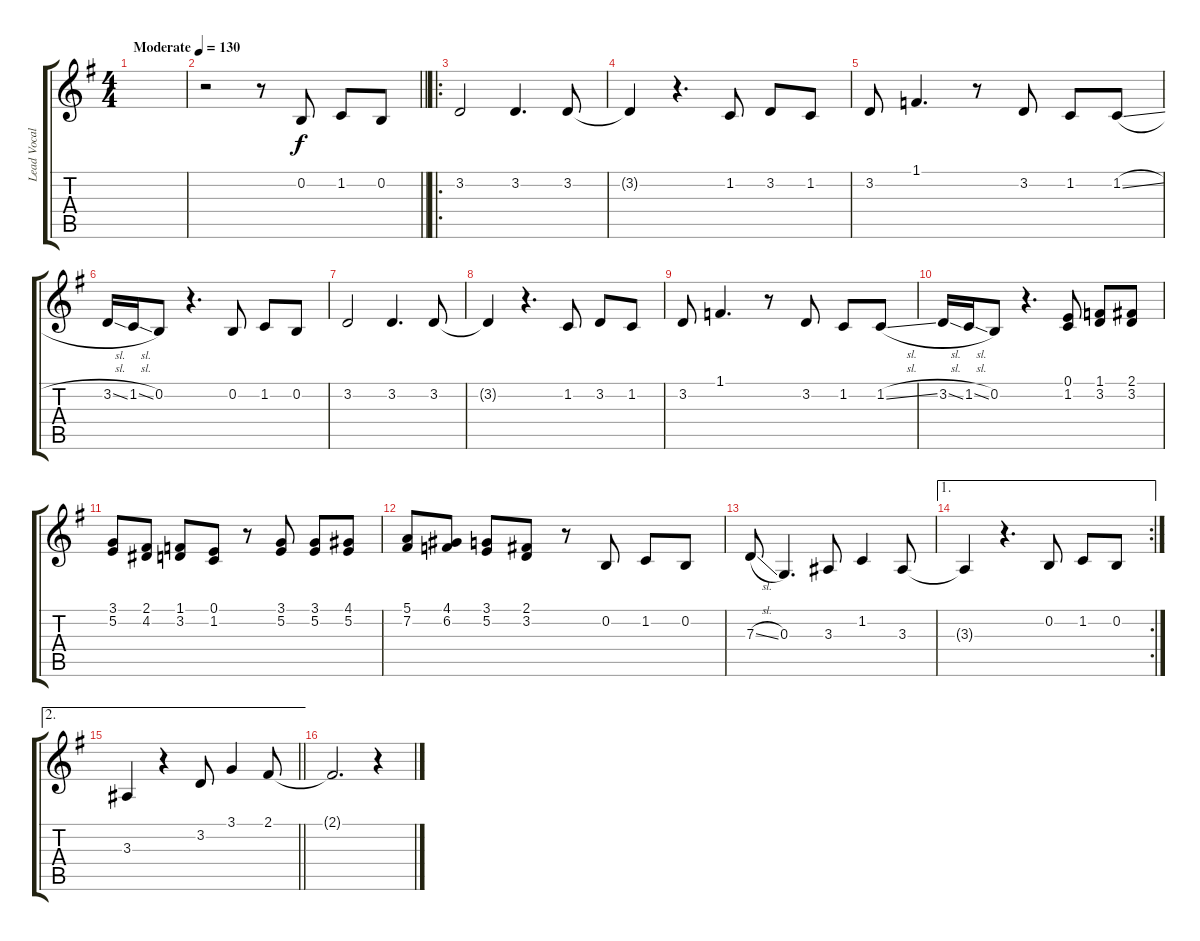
\track ("Lead Vocal" "Lead Vocal") {instrument tenorsax}
\staff {score tabs}
\tuning (E4 B3 G3 D3 A2 E2) {hide}
\ts (4 4)
\tempo (130 "Moderate")
\clef g2
\ks g
|
\barLineRight lightlight
r.2 r.8 0.2.8 1.2.8 0.2.8 |
\ro
3.2.2 3.2.4{d} 3.2.8 |
3.2{t}.4 r.4{d} 1.2.8 3.2.8 1.2.8 |
3.2.8 1.1.4{d} r.8 3.2.8 1.2.8 1.2{sl}.8 |
3.2{sl}.16 1.2{sl}.16 0.2.8 r.4{d} 0.2.8 1.2.8 0.2.8 |
3.2.2 3.2.4{d} 3.2.8 |
3.2{t}.4 r.4{d} 1.2.8 3.2.8 1.2.8 |
3.2.8 1.1.4{d} r.8 3.2.8 1.2.8 1.2{sl}.8 |
3.2{sl}.16 1.2{sl}.16 0.2.8 r.4{d} (0.1 1.2).8 (1.1 3.2).8 (2.1 3.2).8 |
(3.1 5.2).8 (2.1 4.2).8 (1.1 3.2).8 (0.1 1.2).8 r.8 (3.1 5.2).8 (3.1 5.2).8 (4.1 5.2).8 |
(5.1 7.2).8 (4.1 6.2).8 (3.1 5.2).8 (2.1 3.2).8 r.8 0.2.8 1.2.8 0.2.8 |
7.3{sl}.8 0.3.4{d} 3.3.8 1.2.4 3.3.8 |
\ae 1
\rc 2
3.3{t}.4 r.4{d} 0.2.8 1.2.8 0.2.8 |
\ae 2
\barLineRight lightlight
3.3.4 r.4 3.2.8 3.1.4 2.1.8 |
2.1{t}.2{d} r.4
